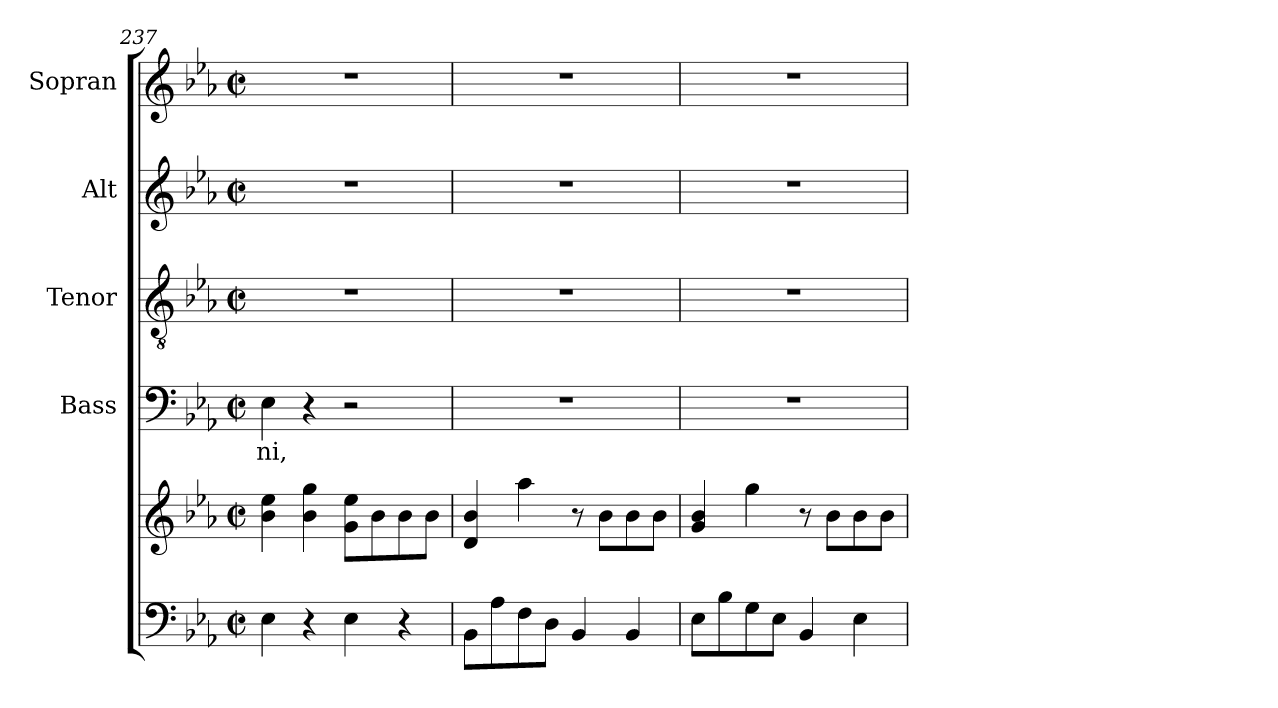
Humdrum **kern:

**kern	**kern	**kern	**text	**kern	**kern	**kern
*part5	*part5	*part4	*part4	*part3	*part2	*part1
*staff6	*staff5	*staff4	*staff4	*staff3	*staff2	*staff1
*	*	*I"Bass	*	*I"Tenor	*I"Alt	*I"Sopran
*	*	*I'B.	*	*I'T.	*I'A.	*I'S.
*clefF4	*clefG2	*clefF4	*	*clefGv2	*clefG2	*clefG2
*k[b-e-a-]	*k[b-e-a-]	*k[b-e-a-]	*	*k[b-e-a-]	*k[b-e-a-]	*k[b-e-a-]
*E-:	*E-:	*E-:	*	*E-:	*E-:	*E-:
*M2/2	*M2/2	*M2/2	*	*M2/2	*M2/2	*M2/2
*met(c|)	*met(c|)	*met(c|)	*	*met(c|)	*met(c|)	*met(c|)
=237	=237	=237	=237	=237	=237	=237
!	!	!	!LO:LY:b	!	!	!
4E-\	4b-\ 4ee-\	4E-\	-ni,	1r	1r	1r
4r	4b-\ 4gg\	4r	.	.	.	.
4E-\	8g\ 8ee-\L	2r	.	.	.	.
.	8b-\	.	.	.	.	.
4r	8b-\	.	.	.	.	.
.	8b-\J	.	.	.	.	.
=238	=238	=238	=238	=238	=238	=238
8BB-\L	4d/ 4b-/	1r	.	1r	1r	1r
8A-\	.	.	.	.	.	.
8F\	4aa-\	.	.	.	.	.
8D\J	.	.	.	.	.	.
4BB-/	8r	.	.	.	.	.
.	8b-\L	.	.	.	.	.
4BB-/	8b-\	.	.	.	.	.
.	8b-\J	.	.	.	.	.
!!LO:LB:g=z
=239	=239	=239	=239	=239	=239	=239
8E-\L	4g/ 4b-/	1r	.	1r	1r	1r
8B-\	.	.	.	.	.	.
8G\	4gg\	.	.	.	.	.
8E-\J	.	.	.	.	.	.
4BB-/	8r	.	.	.	.	.
.	8b-\L	.	.	.	.	.
4E-\	8b-\	.	.	.	.	.
.	8b-\J	.	.	.	.	.
=	=	=	=	=	=	=
*-	*-	*-	*-	*-	*-	*-
